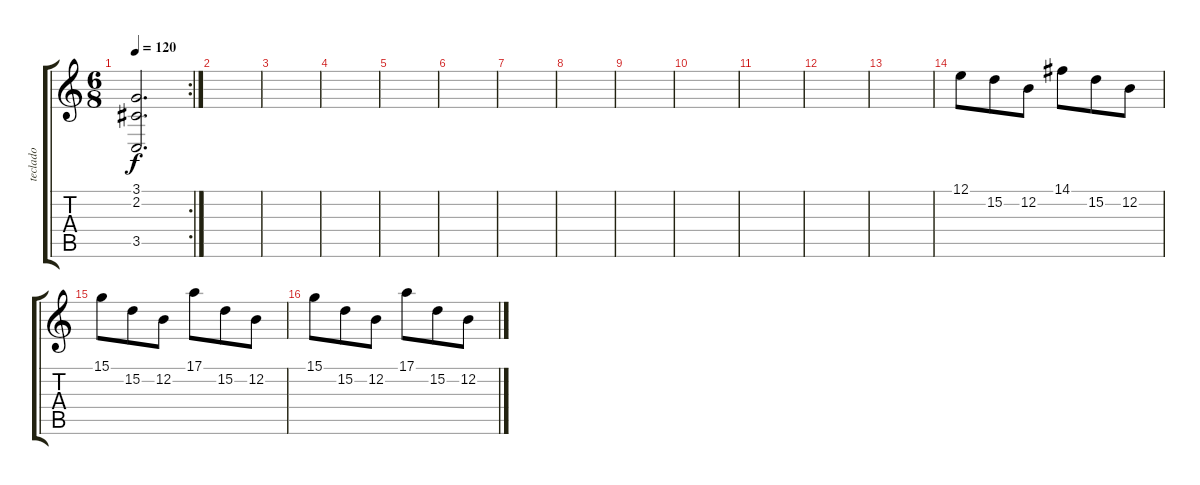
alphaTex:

\track ("teclado" "teclado") {instrument pad4choir}
\staff {score tabs}
\tuning (E4 B3 G3 D3 A2 E2) {hide}
\rc 2
\ts (6 8)
\tempo 120
\clef g2
\ks c
(3.1 2.2 3.5).2{d dy f} |
|
|
|
|
|
|
|
|
|
|
|
|
12.1.8 15.2.8 12.2.8 14.1.8 15.2.8 12.2.8 |
15.1.8 15.2.8 12.2.8 17.1.8 15.2.8 12.2.8 |
15.1.8 15.2.8 12.2.8 17.1.8 15.2.8 12.2.8
